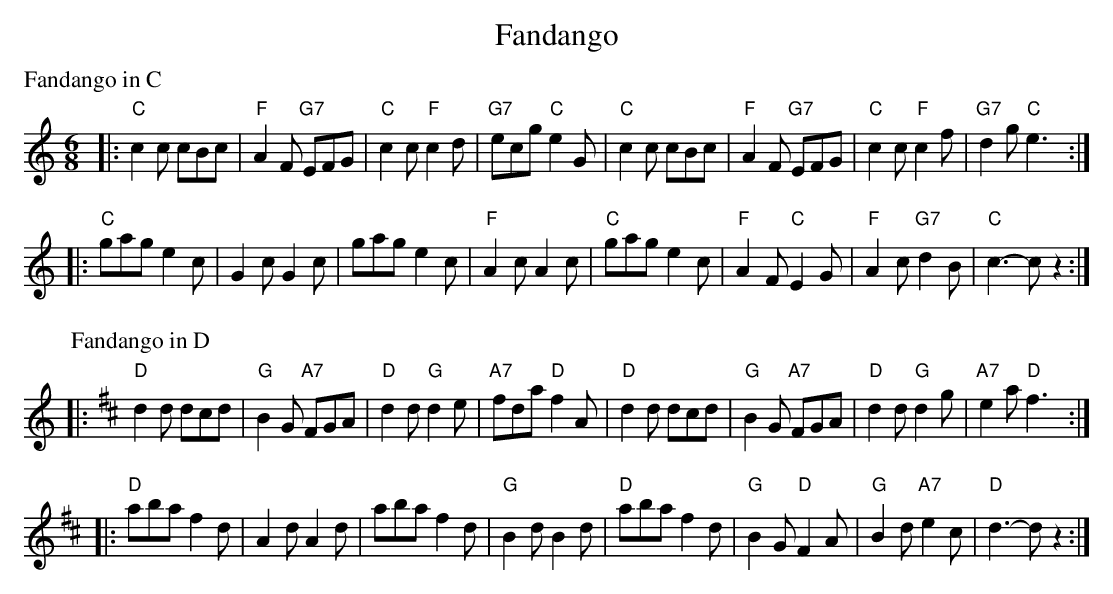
X:1
T: Fandango
O:
M: 6/8
L: 1/8
P: Fandango in C
K: C
|: "C"c2c cBc | "F"A2F "G7"EFG | "C"c2c "F"c2d | "G7"ecg "C"e2G \
|  "C"c2c cBc | "F"A2F "G7"EFG | "C"c2c "F"c2f | "G7"d2g "C"e3 :|
|: "C"gag e2c | G2c G2c | gag e2c | "F"A2c A2c \
|  "C"gag e2c | "F"A2F "C"E2G | "F"A2c "G7"d2B | "C"c3- cz2 :|
P: Fandango in D
K: D
|: "D"d2d dcd | "G"B2G "A7"FGA | "D"d2d "G"d2e | "A7"fda "D"f2A \
|  "D"d2d dcd | "G"B2G "A7"FGA | "D"d2d "G"d2g | "A7"e2a "D"f3 :|
|: "D"aba f2d | A2d A2d | aba f2d | "G"B2d B2d \
|  "D"aba f2d | "G"B2G "D"F2A | "G"B2d "A7"e2c | "D"d3- dz2 :|
